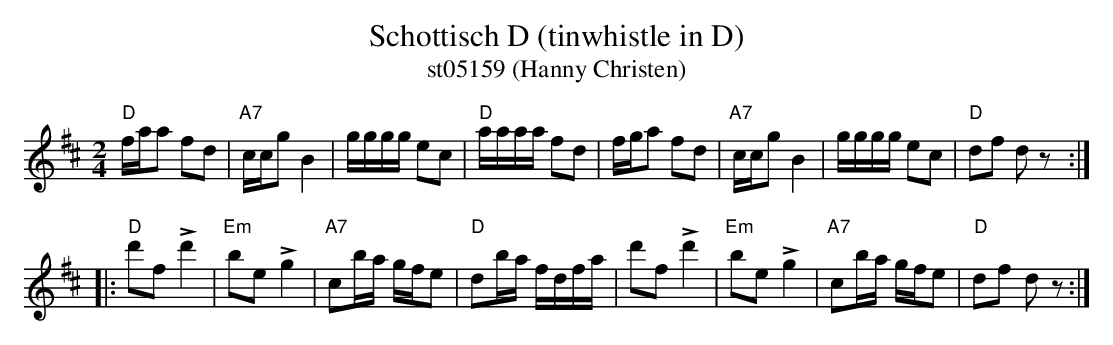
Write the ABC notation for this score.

X:1
T:Schottisch D (tinwhistle in D)
T:st05159 (Hanny Christen)
M:2/4
L:1/16
K:D %%MIDI gchordon
"D"faa2 f2d2 | "A7"ccg2 B4 | gggg e2c2 | "D"aaaa f2d2 | fga2 f2d2 | "A7"ccg2B4 | gggg e2c2 | "D"d2f2 d2z2 :|
|: "D"d'2f2 !>!d'4 | "Em"b2e2 !>!g4 | "A7"c2ba gfe2 | "D"d2ba fdfa | d'2f2 !>!d'4 | "Em"b2e2 !>!g4 | "A7"c2ba gfe2 | "D"d2f2 d2z2 :|
